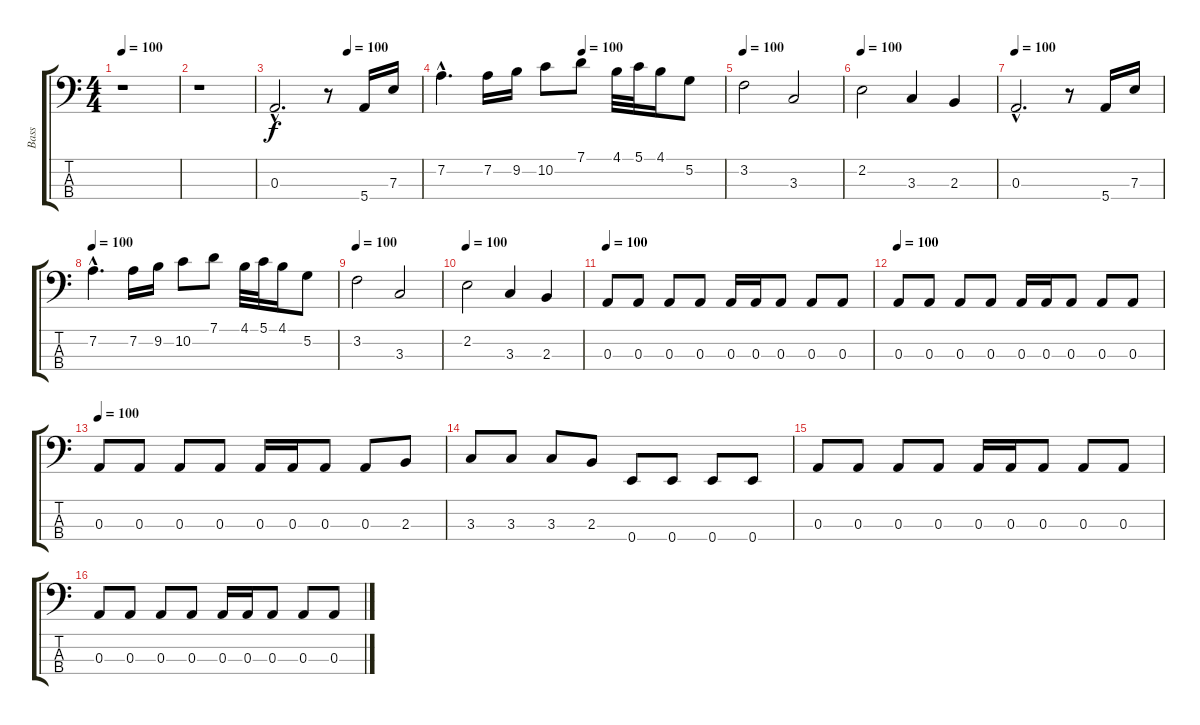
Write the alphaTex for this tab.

\track ("Bass" "Bass") {instrument electricbasspick}
\staff {score tabs}
\tuning (G2 D2 A1 E1) {hide}
\ts (4 4)
\tempo 100
\clef f4
\ks c
r.1{dy f instrument electricbasspick} |
r.1 |
\tempo (100 0.5)
0.3{hac}.2{d} r.8 5.4.16 7.3.16 |
\tempo (100 0.5)
7.2{hac}.4{d} 7.2.16 9.2.16 10.2.8 7.1.8 4.1.32 5.1.32 4.1.16 5.2.8 |
\tempo 100
3.2.2 3.3.2 |
\tempo 100
2.2.2 3.3.4 2.3.4 |
\tempo 100
0.3{hac}.2{d} r.8 5.4.16 7.3.16 |
\tempo 100
7.2{hac}.4{d} 7.2.16 9.2.16 10.2.8 7.1.8 4.1.32 5.1.32 4.1.16 5.2.8 |
\tempo 100
3.2.2 3.3.2 |
\tempo 100
2.2.2 3.3.4 2.3.4 |
\tempo 100
0.3.8 0.3.8 0.3.8 0.3.8 0.3.16 0.3.16 0.3.8 0.3.8 0.3.8 |
\tempo 100
0.3.8 0.3.8 0.3.8 0.3.8 0.3.16 0.3.16 0.3.8 0.3.8 0.3.8 |
\tempo 100
0.3.8 0.3.8 0.3.8 0.3.8 0.3.16 0.3.16 0.3.8 0.3.8 2.3.8 |
3.3.8 3.3.8 3.3.8 2.3.8 0.4.8 0.4.8 0.4.8 0.4.8 |
0.3.8 0.3.8 0.3.8 0.3.8 0.3.16 0.3.16 0.3.8 0.3.8 0.3.8 |
0.3.8 0.3.8 0.3.8 0.3.8 0.3.16 0.3.16 0.3.8 0.3.8 0.3.8
